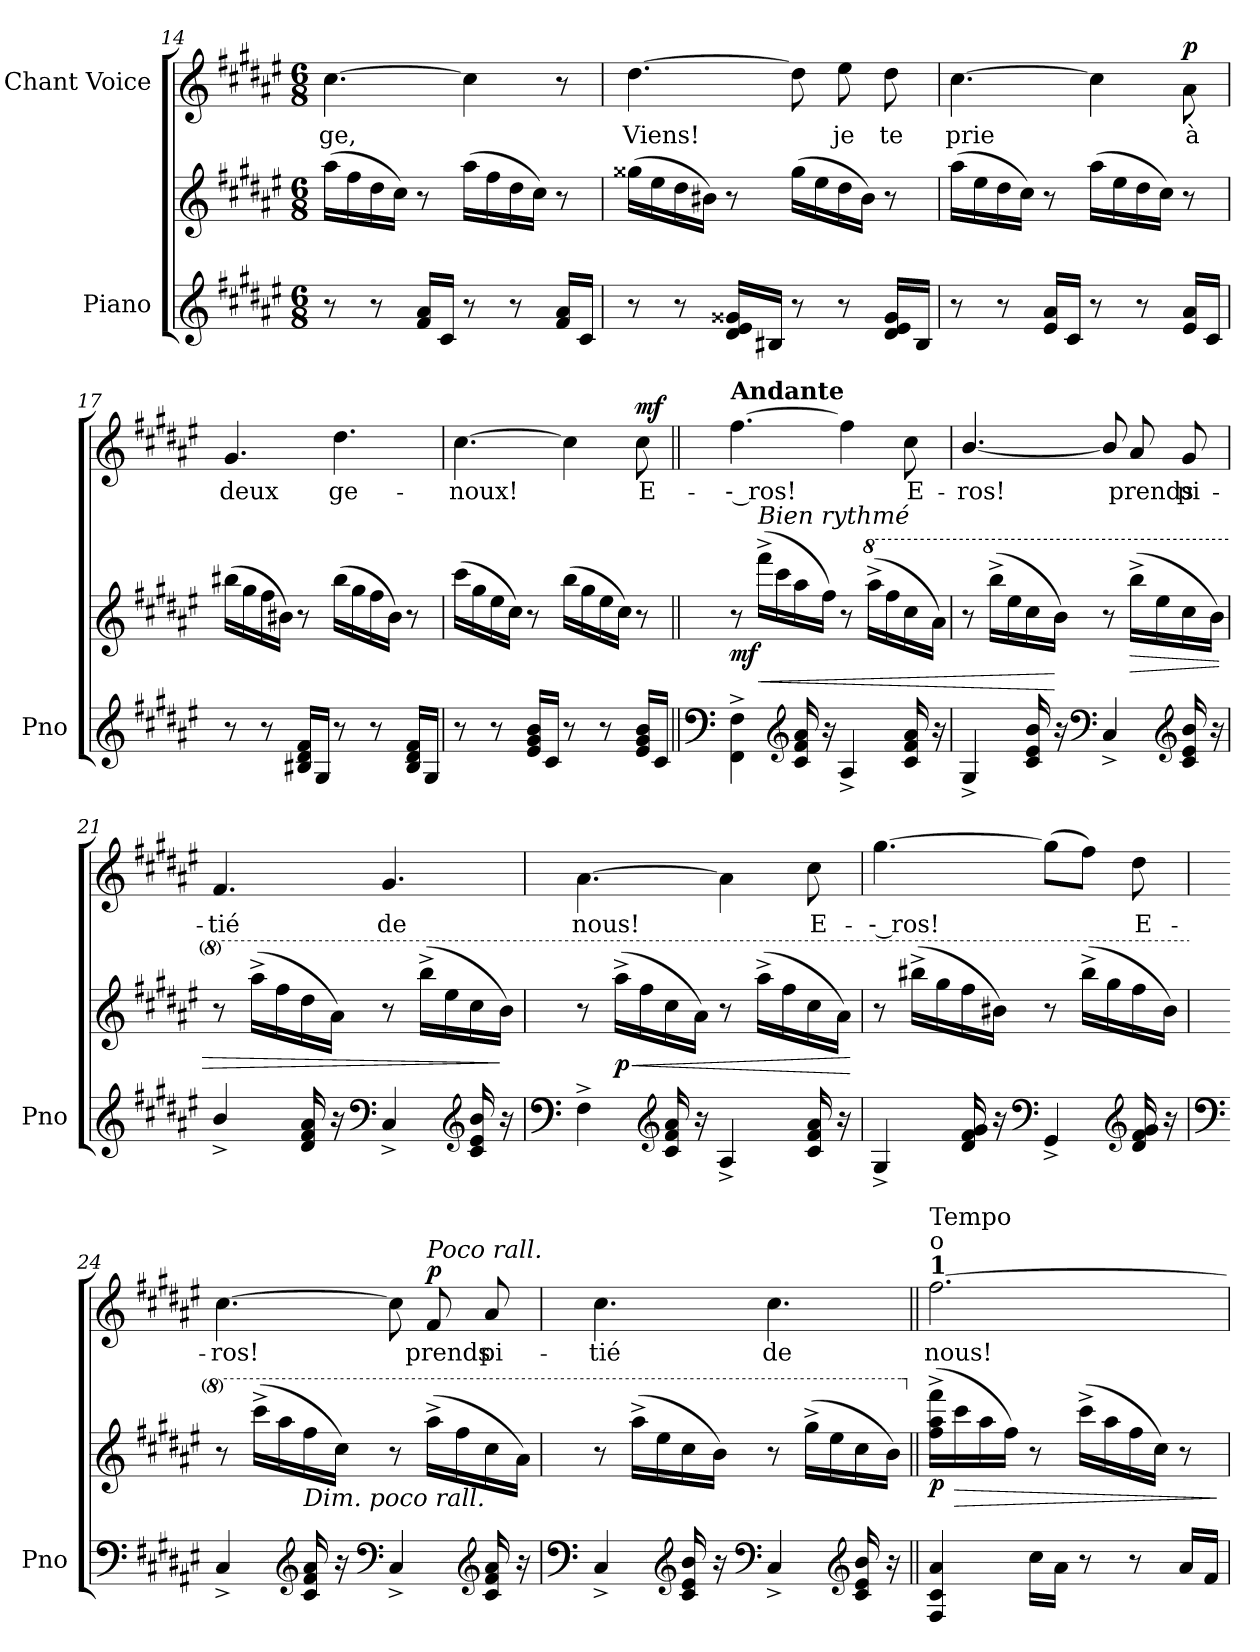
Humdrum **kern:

**kern	**kern	**dynam	**kern	**text	**dynam
*part2	*part2	*part2	*part1	*part1	*part1
*staff3	*staff2	*staff2/3	*staff1	*staff1	*staff1
*I"Piano	*	*	*I"Chant Voice	*	*
*I'Pno	*	*	*	*	*
*clefG2	*clefG2	*	*clefG2	*	*
*k[f#c#g#d#a#e#]	*k[f#c#g#d#a#e#]	*	*k[f#c#g#d#a#e#]	*	*
*M6/8	*M6/8	*	*M6/8	*	*
=14	=14	=14	=14	=14	=14
8r	(16aa#\LL	.	[4.cc#\	-ge,	.
.	16ff#\	.	.	.	.
8r	16dd#\	.	.	.	.
.	16cc#\JJ)	.	.	.	.
16f#/ 16a#/LL	8r	.	.	.	.
16c#/JJ	.	.	.	.	.
8r	(16aa#\LL	.	4cc#\]	.	.
.	16ff#\	.	.	.	.
8r	16dd#\	.	.	.	.
.	16cc#\JJ)	.	.	.	.
16f#/ 16a#/LL	8r	.	8r	.	.
16c#/JJ	.	.	.	.	.
=15	=15	=15	=15	=15	=15
!	!	!	!	!	!LO:DY:a
!	!	!	!	!	!LO:DY:n=1:a
8r	(16gg##X\LL	.	[4.dd#\	Viens!	other-dynamics f
.	16ee#\	.	.	.	.
8r	16dd#\	.	.	.	.
.	16b#X\JJ)	.	.	.	.
16d#/ 16e#/ 16g##X/LL	8r	.	.	.	.
16B#X/JJ	.	.	.	.	.
8r	(16gg##\LL	.	8dd#\]	.	.
.	16ee#\	.	.	.	.
8r	16dd#\	.	8ee#\	je	.
.	16b#\JJ)	.	.	.	.
16d#/ 16e#/ 16g##/LL	8r	.	8dd#\	te	.
16B#/JJ	.	.	.	.	.
=16	=16	=16	=16	=16	=16
8r	(16aa#\LL	.	[4.cc#\	prie	.
.	16ee#\	.	.	.	.
8r	16dd#\	.	.	.	.
.	16cc#\JJ)	.	.	.	.
16e#/ 16a#/LL	8r	.	.	.	.
16c#/JJ	.	.	.	.	.
8r	(16aa#\LL	.	4cc#\]	.	.
.	16ee#\	.	.	.	.
8r	16dd#\	.	.	.	.
.	16cc#\JJ)	.	.	.	.
!	!	!	!	!	!LO:DY:a
16e#/ 16a#/LL	8r	.	8a#\	à	p
16c#/JJ	.	.	.	.	.
=17	=17	=17	=17	=17	=17
8r	(16bb#X\LL	.	4.g#/	deux	.
.	16gg#\	.	.	.	.
8r	16ff#\	.	.	.	.
.	16b#X\JJ)	.	.	.	.
16B#X/ 16d#/ 16f#/LL	8r	.	.	.	.
16G#/JJ	.	.	.	.	.
8r	(16bb#\LL	.	4.dd#\	ge-	.
.	16gg#\	.	.	.	.
8r	16ff#\	.	.	.	.
.	16b#\JJ)	.	.	.	.
16B#/ 16d#/ 16f#/LL	8r	.	.	.	.
16G#/JJ	.	.	.	.	.
=18	=18	=18	=18	=18	=18
8r	(16ccc#\LL	.	[4.cc#\	-noux!	.
.	16gg#\	.	.	.	.
8r	16ee#\	.	.	.	.
.	16cc#\JJ)	.	.	.	.
16e#/ 16g#/ 16b/LL	8r	.	.	.	.
16c#/JJ	.	.	.	.	.
8r	(16bb\LL	.	4cc#\]	.	.
.	16gg#\	.	.	.	.
8r	16ee#\	.	.	.	.
.	16cc#\JJ)	.	.	.	.
!	!	!	!	!	!LO:DY:a
16e#/ 16g#/ 16b/LL	8r	.	8cc#\	E-	mf
16c#/JJ	.	.	.	.	.
=19||	=19||	=19||	=19||	=19||	=19||
*clefF4	*	*	*	*	*
*	*	*	*MM60	*	*
!	!	!	!LO:TX:a:B:t=Andante	!	!
!	!	!LO:DY:b	!	!	!
4FF#\^ 4F#\^	8r	mf	[4.ff#\	-- ros!	.
!	!LO:TX:i:t=Bien rythmé	!	!	!	!
!	!	!LO:HP:b	!	!	!
.	(16fff#^\LL	<	.	.	.
.	16ccc#\	.	.	.	.
*clefG2	*	*	*	*	*
16c#/ 16f#/ 16a#/	16aa#\	.	.	.	.
16r	16ff#\JJ)	.	.	.	.
4A#^/	8r	.	4ff#\]	.	.
*	*8va	*	*	*	*
.	(16aaa#^\LL	.	.	.	.
.	16fff#\	.	.	.	.
16c#/ 16f#/ 16a#/	16ccc#\	.	8cc#\	E-	.
16r	16aa#\JJ)	.	.	.	.
=20	=20	=20	=20	=20	=20
4G#^/	8r	.	[4.b/	-ros!	.
.	(16bbb^\LL	.	.	.	.
.	16eee#\	.	.	.	.
16c#/ 16e#/ 16b/	16ccc#\	.	.	.	.
16r	16bb\JJ)	[	.	.	.
*clefF4	*	*	*	*	*
4C#^/	8r	.	8b/]	.	.
!	!	!LO:HP:b	!	!	!
.	(16bbb^\LL	>	8a#/	prends	.
.	16eee#\	.	.	.	.
*clefG2	*	*	*	*	*
16c#/ 16e#/ 16b/	16ccc#\	.	8g#/	pi-	.
16r	16bb\JJ)	.	.	.	.
=21	=21	=21	=21	=21	=21
4b^/	8r	.	4.f#/	-tié	.
.	(16aaa#^\LL	.	.	.	.
.	16fff#\	.	.	.	.
16d#/ 16f#/ 16a#/	16ddd#\	.	.	.	.
16r	16aa#\JJ)	.	.	.	.
*clefF4	*	*	*	*	*
4C#^/	8r	.	4.g#/	de	.
.	(16bbb^\LL	.	.	.	.
.	16eee#\	.	.	.	.
*clefG2	*	*	*	*	*
16c#/ 16e#/ 16b/	16ccc#\	.	.	.	.
16r	16bb\JJ)	]	.	.	.
=22	=22	=22	=22	=22	=22
*clefF4	*	*	*	*	*
4F#^\	8r	.	[4.a#\	nous!	.
!	!	!LO:HP:b	!	!	!
!	!	!LO:DY:n=1:b	!	!	!
.	(16aaa#^\LL	< p	.	.	.
.	16fff#\	.	.	.	.
*clefG2	*	*	*	*	*
16c#/ 16f#/ 16a#/	16ccc#\	.	.	.	.
16r	16aa#\JJ)	.	.	.	.
4A#^/	8r	.	4a#\]	.	.
.	(16aaa#^\LL	.	.	.	.
.	16fff#\	.	.	.	.
16c#/ 16f#/ 16a#/	16ccc#\	.	8cc#\	E-	.
16r	16aa#\JJ)	.	.	.	.
.	.	[	.	.	.
=23	=23	=23	=23	=23	=23
!	!	!	!	!	!LO:DY:a
!	!	!	!	!	!LO:DY:n=1:a
4G#^/	8r	.	[4.gg#\	-- ros!	other-dynamics f
!	!	!LO:DY:b	!	!	!
!	!	!LO:DY:n=1:b	!	!	!
.	(16bbb#X^\LL	other-dynamics f	.	.	.
.	16ggg#\	.	.	.	.
16d#/ 16f#/ 16g#/	16fff#\	.	.	.	.
16r	16bb#X\JJ)	.	.	.	.
*clefF4	*	*	*	*	*
4GG#^/	8r	.	(8gg#\L]	.	.
.	(16bbb#^\LL	.	8ff#\J)	.	.
.	16ggg#\	.	.	.	.
*clefG2	*	*	*	*	*
16d#/ 16f#/ 16g#/	16fff#\	.	8dd#\	E-	.
16r	16bb#\JJ)	.	.	.	.
=24	=24	=24	=24	=24	=24
*clefF4	*	*	*	*	*
4C#^/	8r	.	[4.cc#\	-ros!	.
.	(16cccc#^\LL	.	.	.	.
.	16aaa#\	.	.	.	.
*clefG2	*	*	*	*	*
!	!LO:TX:b:i:t=Dim. poco rall.	!	!	!	!
16c#/ 16f#/ 16a#/	16fff#\	.	.	.	.
16r	16ccc#\JJ)	.	.	.	.
*clefF4	*	*	*	*	*
4C#^/	8r	.	8cc#\]	.	.
!	!	!	!LO:TX:a:i:t=Poco rall.	!	!
!	!	!	!	!	!LO:DY:a
.	(16aaa#^\LL	.	8f#/	prends	p
.	16fff#\	.	.	.	.
*clefG2	*	*	*	*	*
16c#/ 16f#/ 16a#/	16ccc#\	.	8a#/	pi-	.
16r	16aa#\JJ)	.	.	.	.
=25	=25	=25	=25	=25	=25
*clefF4	*	*	*	*	*
4C#^/	8r	.	4.cc#\	-tié	.
.	(16aaa#^\LL	.	.	.	.
.	16eee#\	.	.	.	.
*clefG2	*	*	*	*	*
16c#/ 16e#/ 16b/	16ccc#\	.	.	.	.
16r	16bb\JJ)	.	.	.	.
*clefF4	*	*	*	*	*
4C#^/	8r	.	4.cc#\	de	.
.	(16ggg#^\LL	.	.	.	.
.	16eee#\	.	.	.	.
*clefG2	*	*	*	*	*
16c#/ 16e#/ 16b/	16ccc#\	.	.	.	.
16r	16bb\JJ)	.	.	.	.
=26||	=26||	=26||	=26||	=26||	=26||
*	*X8va	*	*	*	*
!	!	!	!LO:TX:a:B:t=1	!	!
!	!	!	!LO:TX:a:t=o	!	!
!	!	!	!LO:TX:a:t=Tempo	!	!
!	!	!LO:DY:b	!	!	!
4F#/ 4c#/ 4a#/	(16ff#\^ 16aa#\^ 16fff#\^LL	p	[2.ff#\	nous!	.
!	!	!LO:HP:b	!	!	!
.	16ccc#\	>	.	.	.
.	16aa#\	.	.	.	.
.	16ff#\JJ)	.	.	.	.
16cc#\LL	8r	.	.	.	.
16a#\JJ	.	.	.	.	.
8r	(16ccc#^\LL	.	.	.	.
.	16aa#\	.	.	.	.
8r	16ff#\	.	.	.	.
.	16cc#\JJ)	.	.	.	.
16a#/LL	8r	.	.	.	.
16f#/JJ	.	.	.	.	.
.	.	]	.	.	.
=	=	=	=	=	=
*-	*-	*-	*-	*-	*-
